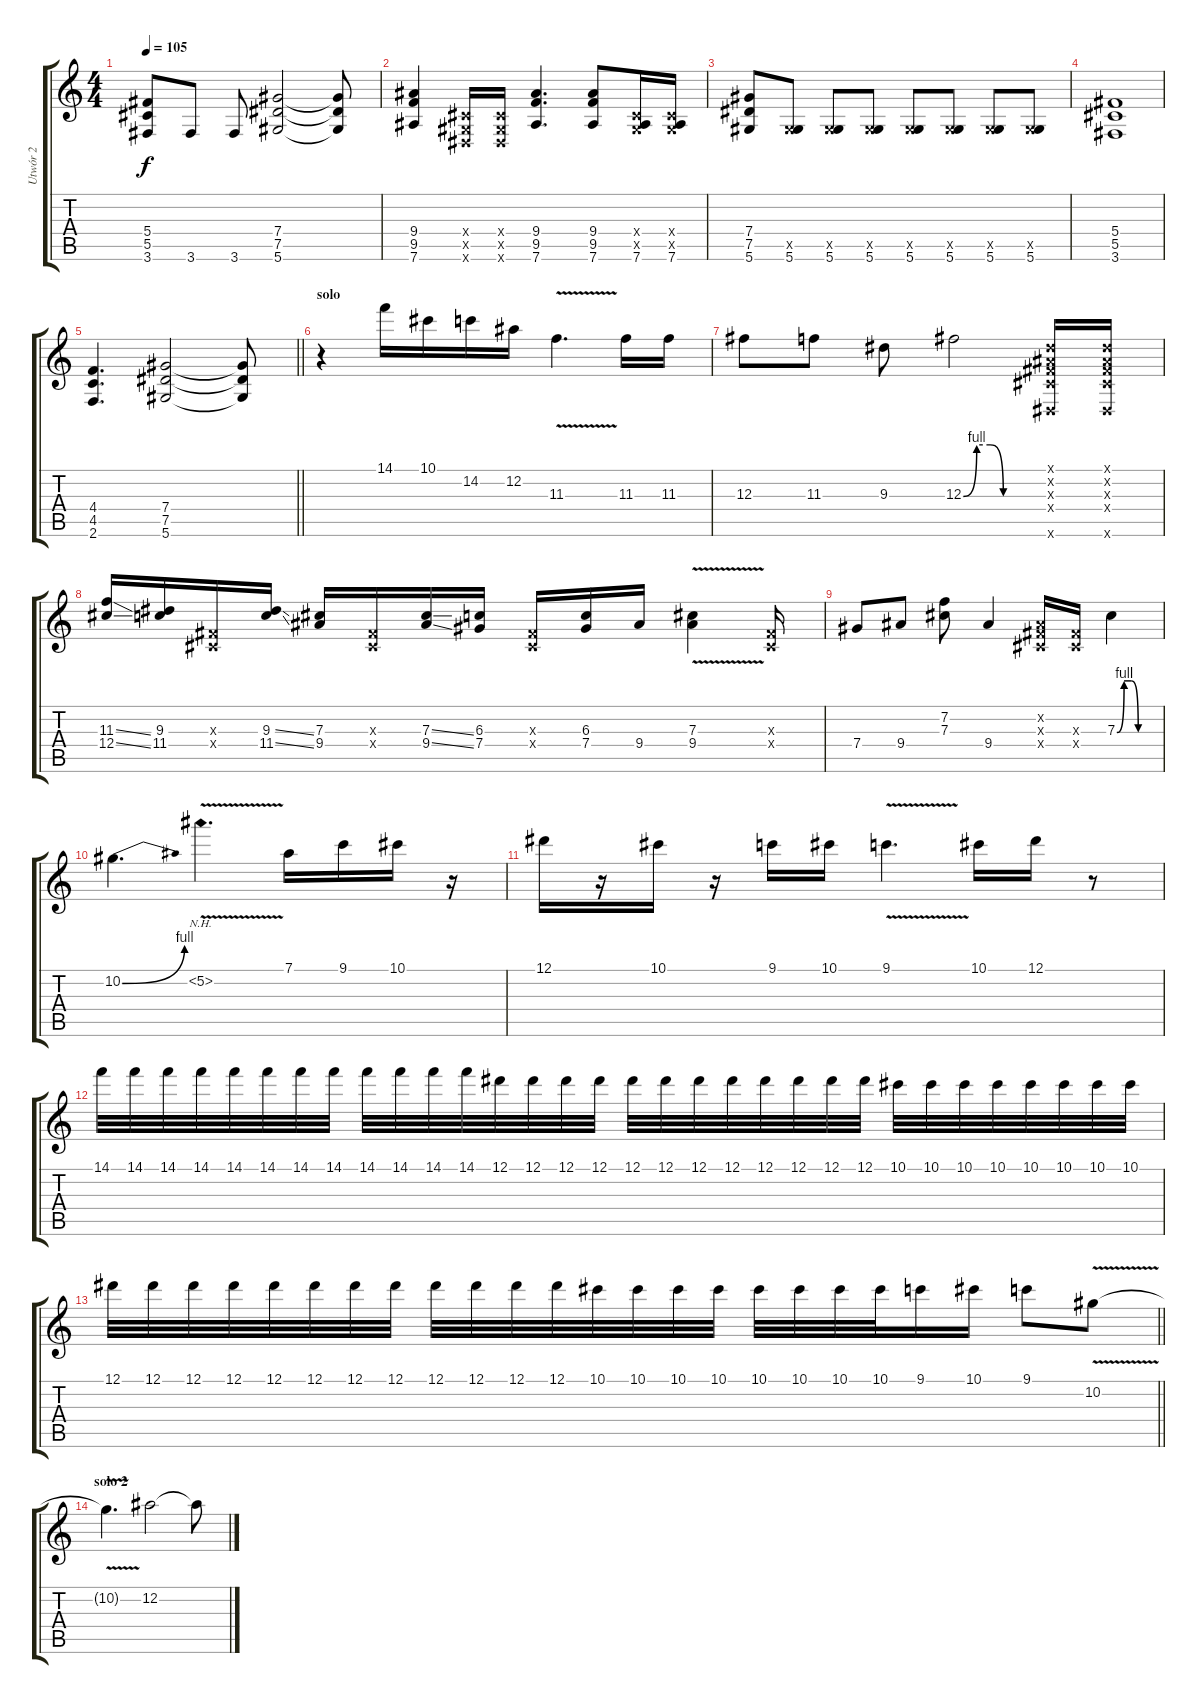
\track ("Utwór 2" "Utwór 2") {instrument overdrivenguitar}
\staff {score tabs}
\tuning (Eb4 Bb3 Gb3 Db3 Ab2 Eb2) {hide}
\ts (4 4)
\tempo 105
\clef g2
\ks c
(5.4 5.5 3.6).8{dy f} 3.6.8 3.6.8 (7.4 7.5 5.6).2 (7.4{t} 7.5{t} 5.6{t}).8 |
(9.4 9.5 7.6).4 (0.4{x} 0.5{x} 0.6{x}).16 (0.4{x} 0.5{x} 0.6{x}).16 (9.4 9.5 7.6).4{d} (9.4 9.5 7.6).8 (0.4{x} 0.5{x} 7.6).16 (0.4{x} 0.5{x} 7.6).16 |
(7.4 7.5 5.6).8 (0.5{x} 5.6).8 (0.5{x} 5.6).8 (0.5{x} 5.6).8 (0.5{x} 5.6).8 (0.5{x} 5.6).8 (0.5{x} 5.6).8 (0.5{x} 5.6).8 |
(5.4 5.5 3.6).1 |
\barLineRight lightlight
(4.4 4.5 2.6).4{d} (7.4 7.5 5.6).2 (7.4{t} 7.5{t} 5.6{t}).8 |
\section ("" "solo")
r.4{volume 13} 14.1.16 10.1.16 14.2.16 12.2.16 11.3{v}.4{d} 11.3.16 11.3.16 |
12.3.8 11.3.8 9.3.8 12.3{be (custom 0 0 10 4 20 4 30 0 60 0)}.2 (0.1{x} 0.2{x} 0.3{x} 0.4{x} 0.6{x}).16 (0.1{x} 0.2{x} 0.3{x} 0.4{x} 0.6{x}).16 |
(11.3{ss} 12.4{ss}).16 (9.3 11.4).16 (0.3{x} 0.4{x}).16 (9.3{ss} 11.4{ss}).16 (7.3 9.4).16 (0.3{x} 0.4{x}).16 (7.3{ss} 9.4{ss}).16 (6.3 7.4).16 (0.3{x} 0.4{x}).16 (6.3 7.4).16 9.4.16 (7.3{v} 9.4).4 (0.3{x} 0.4{x}).16 |
7.4.8 9.4.8 (7.2 7.3).8 9.4.4 (0.2{x} 0.3{x} 0.4{x}).16 (0.3{x} 0.4{x}).16 7.3{be (custom 0 0 10 4 20 4 30 0 60 0)}.4 |
10.2{be (bend 0 0 60 4)}.4{d} 5.2{nh v}.4{d} 7.1.16 9.1.16 10.1.16 r.16 |
12.1.16 r.16 10.1.16 r.16 9.1.16 10.1.16 9.1{v}.4{d} 10.1.16 12.1.16 r.8 |
14.1.32 14.1.32 14.1.32 14.1.32 14.1.32 14.1.32 14.1.32 14.1.32 14.1.32 14.1.32 14.1.32 14.1.32 12.1.32 12.1.32 12.1.32 12.1.32 12.1.32 12.1.32 12.1.32 12.1.32 12.1.32 12.1.32 12.1.32 12.1.32 10.1.32 10.1.32 10.1.32 10.1.32 10.1.32 10.1.32 10.1.32 10.1.32 |
\barLineRight lightlight
12.1.32 12.1.32 12.1.32 12.1.32 12.1.32 12.1.32 12.1.32 12.1.32 12.1.32 12.1.32 12.1.32 12.1.32 10.1.32 10.1.32 10.1.32 10.1.32 10.1.32 10.1.32 10.1.32 10.1.32 9.1.16 10.1.16 9.1.8 10.2{v}.8 |
\section ("" "solo 2")
10.2{t}.4{d} 12.2.2 12.2{t}.8
